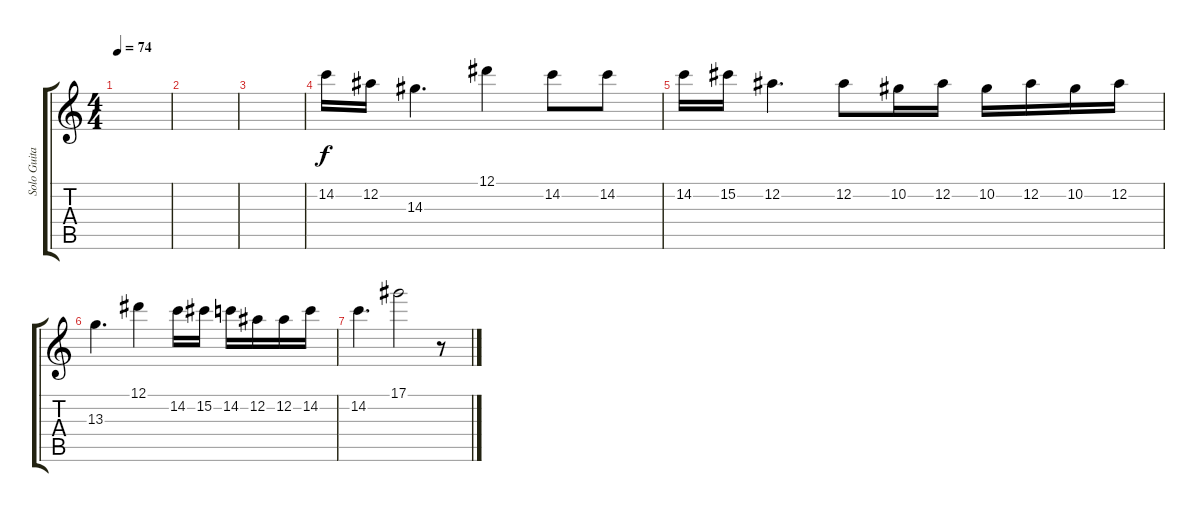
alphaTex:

\track ("Solo Guitar" "Solo Guita") {instrument overdrivenguitar}
\staff {score tabs}
\tuning (Eb4 Bb3 Gb3 Db3 Ab2 Eb2) {hide}
\ts (4 4)
\tempo 74
\clef g2
\ks c
|
|
|
14.2.16 12.2.16 14.3.4{d} 12.1.4 14.2.8 14.2.8 |
14.2.16 15.2.16 12.2.4{d} 12.2.8 10.2.16 12.2.16 10.2.16 12.2.16 10.2.16 12.2.16 |
13.3.4{d} 12.1.4 14.2.16 15.2.16 14.2.16 12.2.16 12.2.16 14.2.16 |
14.2.4{d} 17.1.2 r.8
